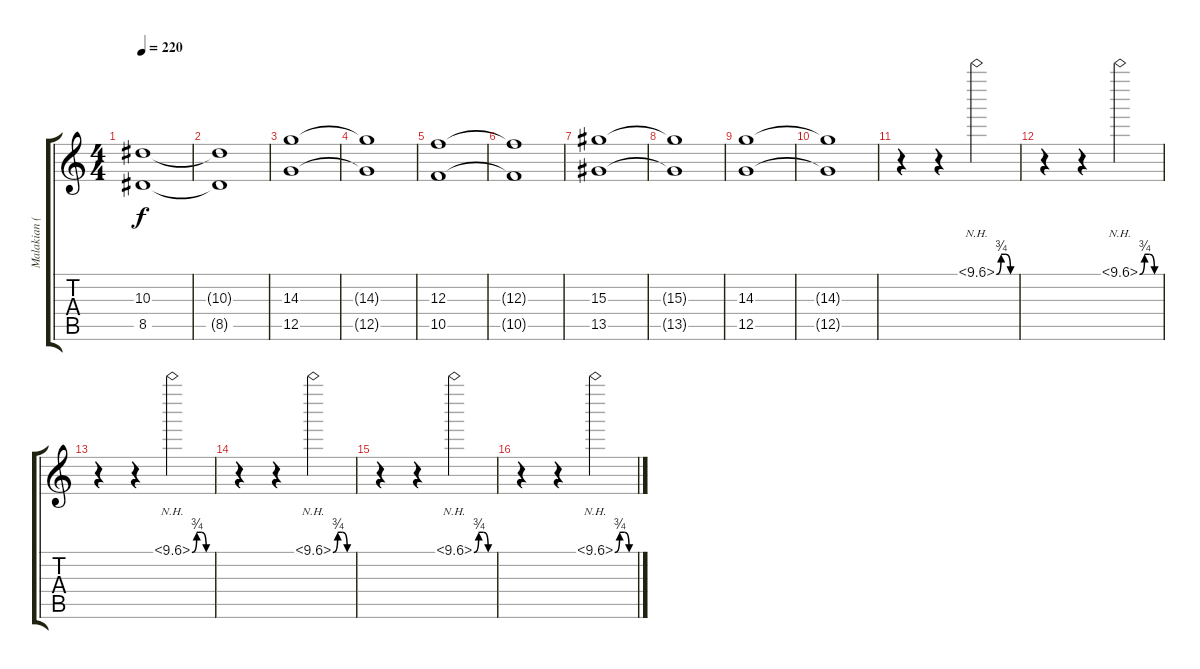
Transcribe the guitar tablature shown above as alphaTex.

\track ("Malakian (Backround)" "Malakian (") {instrument distortionguitar}
\staff {score tabs}
\tuning (D4 A3 F3 C3 G2 C2) {hide}
\ts (4 4)
\tempo 220
\clef g2
\ks c
(10.3 8.5).1{dy f} |
(10.3{t} 8.5{t}).1 |
(14.3 12.5).1{instrument distortionguitar} |
(14.3{t} 12.5{t}).1 |
(12.3 10.5).1 |
(12.3{t} 10.5{t}).1 |
(15.3 13.5).1 |
(15.3{t} 13.5{t}).1 |
(14.3 12.5).1 |
(14.3{t} 12.5{t}).1 |
r.4 r.4 10.1{be (custom 0 0 15 3 30 3 45 0 60 0) nh}.2 |
r.4 r.4 10.1{be (custom 0 0 15 3 30 3 45 0 60 0) nh}.2 |
r.4 r.4 10.1{be (custom 0 0 15 3 30 3 45 0 60 0) nh}.2 |
r.4 r.4 10.1{be (custom 0 0 15 3 30 3 45 0 60 0) nh}.2 |
r.4 r.4 10.1{be (custom 0 0 15 3 30 3 45 0 60 0) nh}.2 |
r.4 r.4 10.1{be (custom 0 0 15 3 30 3 45 0 60 0) nh}.2
